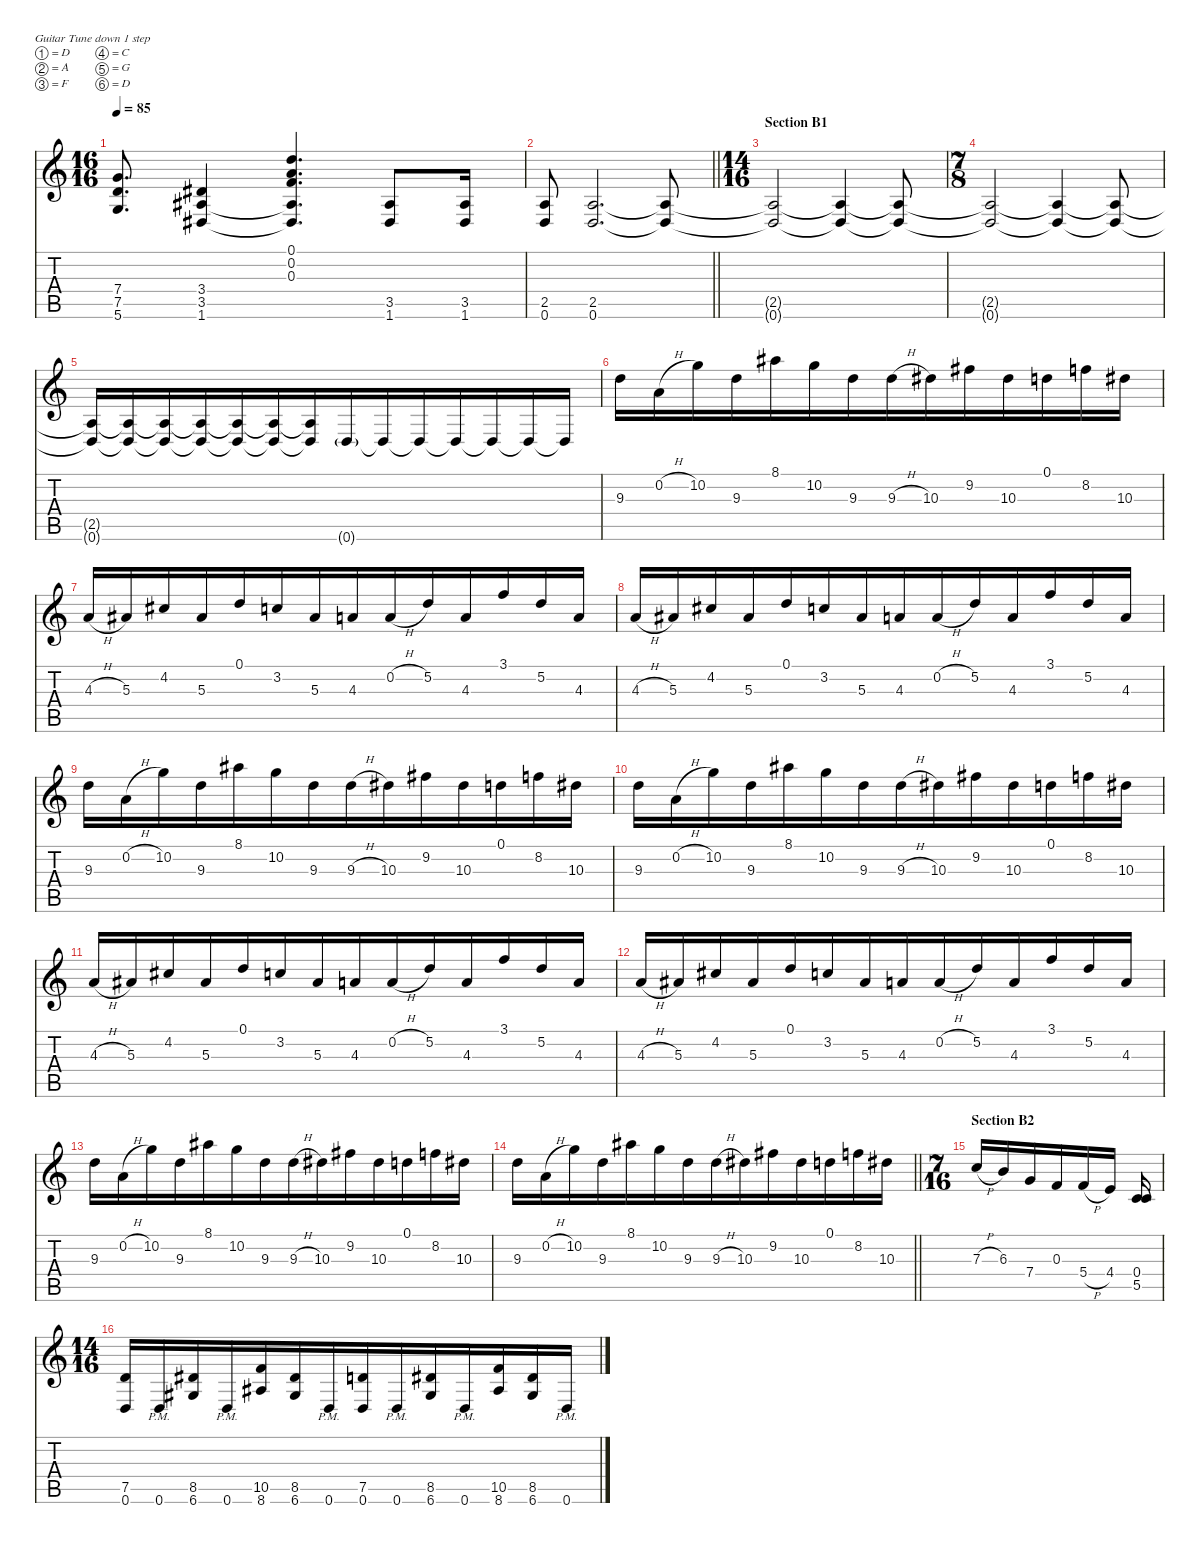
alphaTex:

\defaultSystemsLayout 4
\hideDynamics
\bracketExtendMode nobrackets
\singleTrackTrackNamePolicy hidden
\multiTrackTrackNamePolicy hidden
\firstSystemTrackNameMode fullname
\firstSystemTrackNameOrientation horizontal
\otherSystemsTrackNameOrientation horizontal
\track ("Distortion 2" "dist.guit.") {instrument distortionguitar}
\staff {score tabs}
\tuning (D4 A3 F3 C3 G2 D2)
\ts (16 16)
\tempo 85
\clef g2
\ks c
(7.4 7.5 5.6).8{d dy f beam Up} (3.4{acc #} 3.5{acc #} 1.6{acc #}).4{beam Up} (0.1 0.2 0.3 3.5{t acc #} 1.6{t acc #}).4{d beam Up} (3.5{acc #} 1.6{acc #}).8{beam Up} (3.5{acc #} 1.6{acc #}).16{beam Up} |
\barLineRight lightlight
(2.5 0.6).8{beam Up} (2.5 0.6).2{d beam Up} (2.5{t} 0.6{t}).8{beam Up} |
\ts (14 16)
\beaming (8 7)
\section ("" "Section B1")
(2.5{t} 0.6{t}).2{beam Up} (2.5{t} 0.6{t}).4{beam Up} (2.5{t} 0.6{t}).8{beam Up} |
\ts (7 8)
\beaming (8 7)
(2.5{t} 0.6{t}).2{beam Up} (2.5{t} 0.6{t}).4{beam Up} (2.5{t} 0.6{t}).8{beam Up} |
(2.5{t} 0.6{t}).16{beam Up} (2.5{t} 0.6{t}).16{beam Up} (2.5{t} 0.6{t}).16{beam Up} (2.5{t} 0.6{t}).16{beam Up} (2.5{t} 0.6{t}).16{beam Up} (2.5{t} 0.6{t}).16{beam Up} (2.5{t} 0.6{t}).16{beam Up} 0.6{g}.16{dy mf beam Up} 0.6{t}.16{dy f beam Up} 0.6{t}.16{beam Up} 0.6{t}.16{beam Up} 0.6{t}.16{beam Up} 0.6{t}.16{beam Up} 0.6{t}.16{beam Up} |
9.3.16{beam Down} 0.2{h}.16{beam Down} 10.2.16{beam Down} 9.3.16{beam Down} 8.1{acc #}.16{beam Down} 10.2.16{beam Down} 9.3.16{beam Down} 9.3{h}.16{beam Down} 10.3{acc #}.16{beam Down} 9.2{acc #}.16{beam Down} 10.3{acc #}.16{beam Down} 0.1.16{beam Down} 8.2.16{beam Down} 10.3{acc #}.16{beam Down} |
4.3{h}.16{beam Up} 5.3{acc #}.16{beam Up} 4.2{acc #}.16{beam Up} 5.3{acc #}.16{beam Up} 0.1.16{beam Up} 3.2.16{beam Up} 5.3{acc #}.16{beam Up} 4.3.16{beam Up} 0.2{h}.16{beam Up} 5.2.16{beam Up} 4.3.16{beam Up} 3.1.16{beam Up} 5.2.16{beam Up} 4.3.16{beam Up} |
4.3{h}.16{beam Up} 5.3{acc #}.16{beam Up} 4.2{acc #}.16{beam Up} 5.3{acc #}.16{beam Up} 0.1.16{beam Up} 3.2.16{beam Up} 5.3{acc #}.16{beam Up} 4.3.16{beam Up} 0.2{h}.16{beam Up} 5.2.16{beam Up} 4.3.16{beam Up} 3.1.16{beam Up} 5.2.16{beam Up} 4.3.16{beam Up} |
9.3.16{beam Down} 0.2{h}.16{beam Down} 10.2.16{beam Down} 9.3.16{beam Down} 8.1{acc #}.16{beam Down} 10.2.16{beam Down} 9.3.16{beam Down} 9.3{h}.16{beam Down} 10.3{acc #}.16{beam Down} 9.2{acc #}.16{beam Down} 10.3{acc #}.16{beam Down} 0.1.16{beam Down} 8.2.16{beam Down} 10.3{acc #}.16{beam Down} |
9.3.16{beam Down} 0.2{h}.16{beam Down} 10.2.16{beam Down} 9.3.16{beam Down} 8.1{acc #}.16{beam Down} 10.2.16{beam Down} 9.3.16{beam Down} 9.3{h}.16{beam Down} 10.3{acc #}.16{beam Down} 9.2{acc #}.16{beam Down} 10.3{acc #}.16{beam Down} 0.1.16{beam Down} 8.2.16{beam Down} 10.3{acc #}.16{beam Down} |
4.3{h}.16{beam Up} 5.3{acc #}.16{beam Up} 4.2{acc #}.16{beam Up} 5.3{acc #}.16{beam Up} 0.1.16{beam Up} 3.2.16{beam Up} 5.3{acc #}.16{beam Up} 4.3.16{beam Up} 0.2{h}.16{beam Up} 5.2.16{beam Up} 4.3.16{beam Up} 3.1.16{beam Up} 5.2.16{beam Up} 4.3.16{beam Up} |
4.3{h}.16{beam Up} 5.3{acc #}.16{beam Up} 4.2{acc #}.16{beam Up} 5.3{acc #}.16{beam Up} 0.1.16{beam Up} 3.2.16{beam Up} 5.3{acc #}.16{beam Up} 4.3.16{beam Up} 0.2{h}.16{beam Up} 5.2.16{beam Up} 4.3.16{beam Up} 3.1.16{beam Up} 5.2.16{beam Up} 4.3.16{beam Up} |
9.3.16{beam Down} 0.2{h}.16{beam Down} 10.2.16{beam Down} 9.3.16{beam Down} 8.1{acc #}.16{beam Down} 10.2.16{beam Down} 9.3.16{beam Down} 9.3{h}.16{beam Down} 10.3{acc #}.16{beam Down} 9.2{acc #}.16{beam Down} 10.3{acc #}.16{beam Down} 0.1.16{beam Down} 8.2.16{beam Down} 10.3{acc #}.16{beam Down} |
\barLineRight lightlight
9.3.16{beam Down} 0.2{h}.16{beam Down} 10.2.16{beam Down} 9.3.16{beam Down} 8.1{acc #}.16{beam Down} 10.2.16{beam Down} 9.3.16{beam Down} 9.3{h}.16{beam Down} 10.3{acc #}.16{beam Down} 9.2{acc #}.16{beam Down} 10.3{acc #}.16{beam Down} 0.1.16{beam Down} 8.2.16{beam Down} 10.3{acc #}.16{beam Down} |
\ts (7 16)
\beaming (8 3)
\section ("" "Section B2")
7.3{h}.16{beam Up} 6.3.16{beam Up} 7.4.16{beam Up} 0.3.16{beam Up} 5.4{h}.16{beam Up} 4.4.16{beam Up} (0.4 5.5).16{beam Up} |
\ts (14 16)
\beaming (8 7)
(7.5 0.6).16{beam Up} 0.6{pm}.16{beam Up} (8.5{acc #} 6.6{acc #}).16{beam Up} 0.6{pm}.16{beam Up} (10.5 8.6{acc #}).16{beam Up} (8.5{acc #} 6.6{acc #}).16{beam Up} 0.6{pm}.16{beam Up} (7.5 0.6).16{beam Up} 0.6{pm}.16{beam Up} (8.5{acc #} 6.6{acc #}).16{beam Up} 0.6{pm}.16{beam Up} (10.5 8.6{acc #}).16{beam Up} (8.5{acc #} 6.6{acc #}).16{beam Up} 0.6{pm}.16{beam Up}
